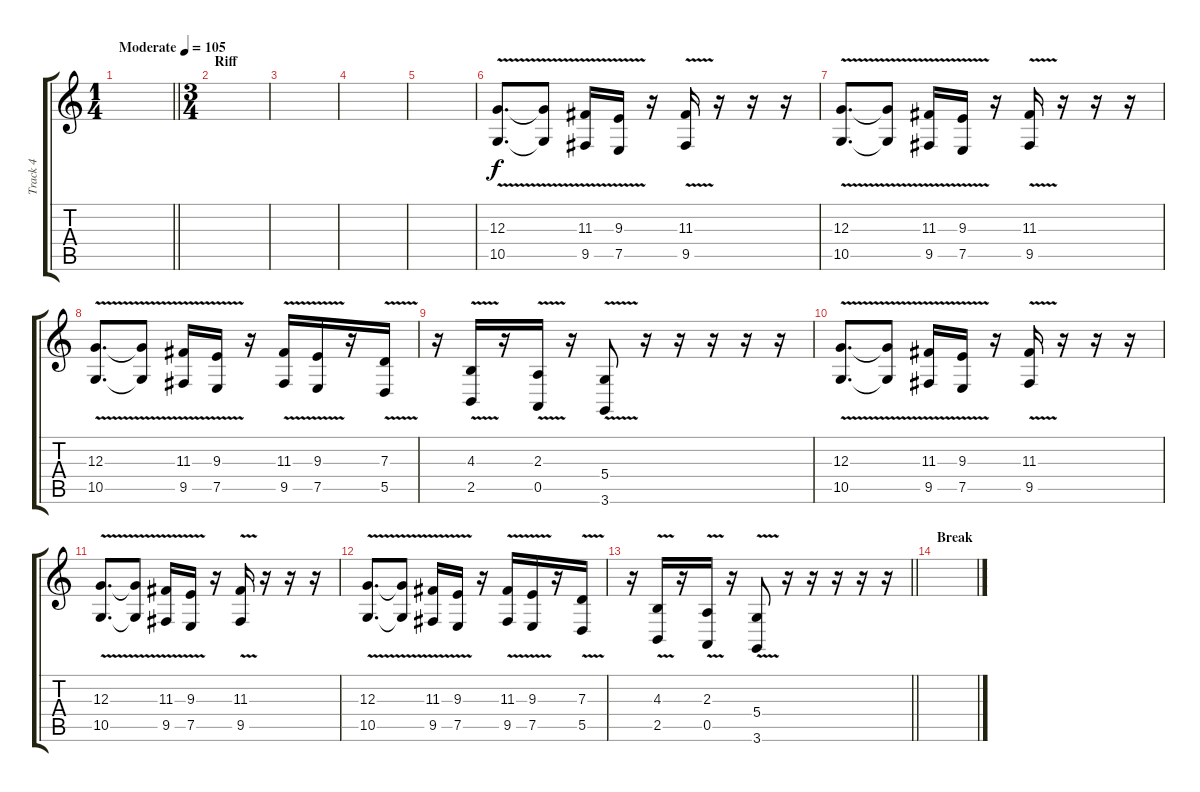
\track ("Track 4" "Track 4") {instrument trumpet}
\staff {score tabs}
\tuning (E4 B3 G3 D3 A2 E2) {hide}
\ts (1 4)
\tempo (105 "Moderate")
\clef g2
\barLineRight lightlight
\ks c
|
\ts (3 4)
\section ("" "Riff")
|
|
|
|
(12.3{v} 10.5{v}).8{d} (12.3{t} 10.5{t}).8 (11.3{v} 9.5{v}).16 (9.3{v} 7.5{v}).16 r.16 (11.3{v} 9.5{v}).16 r.16 r.16 r.16 |
(12.3{v} 10.5{v}).8{d} (12.3{t} 10.5{t}).8 (11.3{v} 9.5{v}).16 (9.3{v} 7.5{v}).16 r.16 (11.3{v} 9.5{v}).16 r.16 r.16 r.16 |
(12.3{v} 10.5{v}).8{d} (12.3{t} 10.5{t}).8 (11.3{v} 9.5{v}).16 (9.3{v} 7.5{v}).16 r.16 (11.3{v} 9.5{v}).16 (9.3{v} 7.5{v}).16 r.16 (7.3{v} 5.5{v}).16 |
r.16 (4.3{v} 2.5{v}).16 r.16 (2.3{v} 0.5{v}).16 r.16 (5.4{v} 3.6{v}).8 r.16 r.16 r.16 r.16 r.16 |
(12.3{v} 10.5{v}).8{d} (12.3{t} 10.5{t}).8 (11.3{v} 9.5{v}).16 (9.3{v} 7.5{v}).16 r.16 (11.3{v} 9.5{v}).16 r.16 r.16 r.16 |
(12.3{v} 10.5{v}).8{d} (12.3{t} 10.5{t}).8 (11.3{v} 9.5{v}).16 (9.3{v} 7.5{v}).16 r.16 (11.3{v} 9.5{v}).16 r.16 r.16 r.16 |
(12.3{v} 10.5{v}).8{d} (12.3{t} 10.5{t}).8 (11.3{v} 9.5{v}).16 (9.3{v} 7.5{v}).16 r.16 (11.3{v} 9.5{v}).16 (9.3{v} 7.5{v}).16 r.16 (7.3{v} 5.5{v}).16 |
\barLineRight lightlight
r.16 (4.3{v} 2.5{v}).16 r.16 (2.3{v} 0.5{v}).16 r.16 (5.4{v} 3.6{v}).8 r.16 r.16 r.16 r.16 r.16 |
\section ("" "Break")
